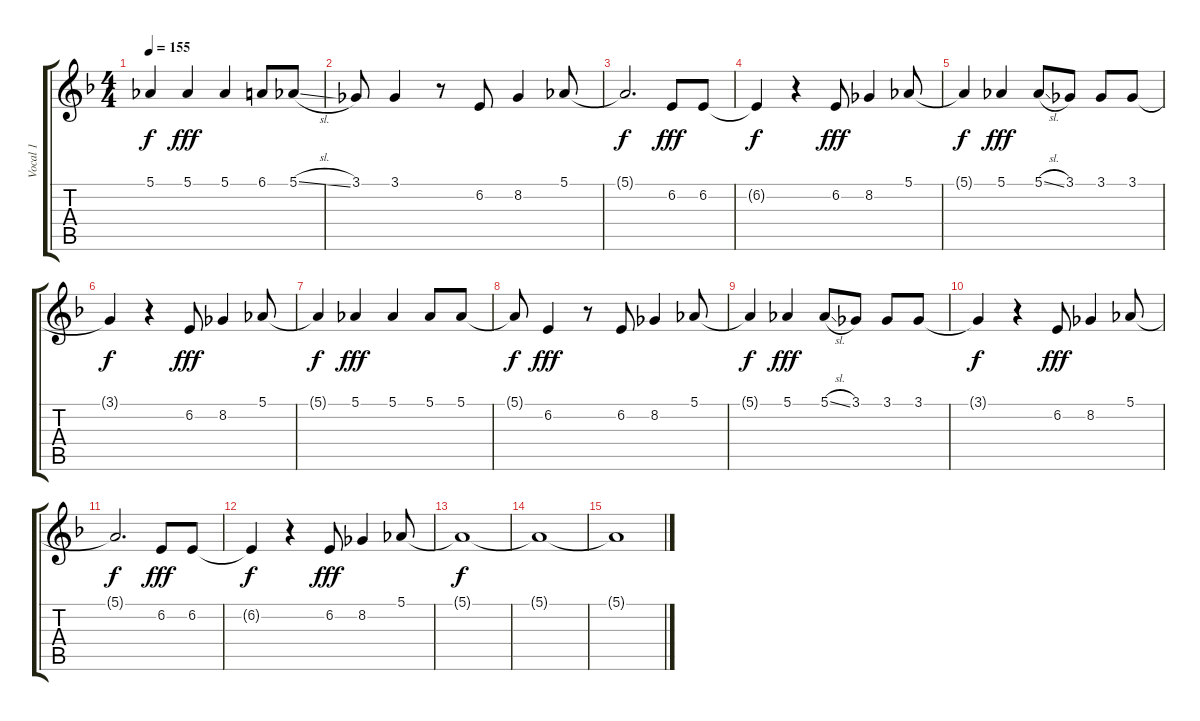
\track ("Vocal 1" "Vocal 1") {instrument baritonesax}
\staff {score tabs}
\tuning (Eb4 Bb3 Gb3 Db3 Ab2 Eb2) {hide}
\ts (4 4)
\tempo 155
\clef g2
\ks dminor
5.1{t}.4{dy f} 5.1.4{dy fff} 5.1.4 6.1.8 5.1{sl}.8 |
3.1.8 3.1.4 r.8 6.2.8 8.2.4 5.1.8 |
5.1{t}.2{d dy f} 6.2.8{dy fff} 6.2.8 |
6.2{t}.4{dy f} r.4 6.2.8{dy fff} 8.2.4 5.1.8 |
5.1{t}.4{dy f} 5.1.4{dy fff} 5.1{sl}.8 3.1.8 3.1.8 3.1.8 |
3.1{t}.4{dy f} r.4 6.2.8{dy fff} 8.2.4 5.1.8 |
5.1{t}.4{dy f} 5.1.4{dy fff} 5.1.4 5.1.8 5.1.8 |
5.1{t}.8{dy f} 6.2.4{dy fff} r.8 6.2.8 8.2.4 5.1.8 |
5.1{t}.4{dy f} 5.1.4{dy fff} 5.1{sl}.8 3.1.8 3.1.8 3.1.8 |
3.1{t}.4{dy f} r.4 6.2.8{dy fff} 8.2.4 5.1.8 |
5.1{t}.2{d dy f} 6.2.8{dy fff} 6.2.8 |
6.2{t}.4{dy f} r.4 6.2.8{dy fff} 8.2.4 5.1.8 |
5.1{t}.1{dy f} |
5.1{t}.1 |
5.1{t}.1
